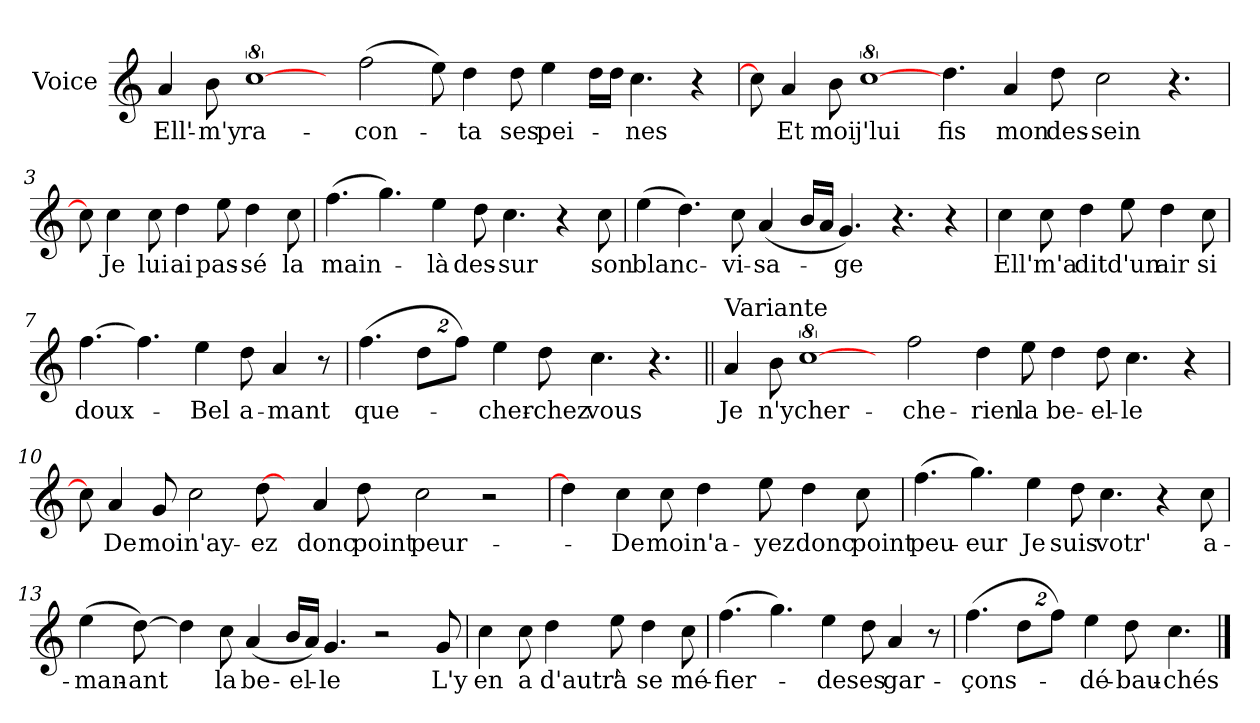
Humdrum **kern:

**kern	**text
*part1	*part1
*staff1	*staff1
*I"Voice	*
*I'V	*
*clefG2	*
*k[]	*
*C:	*
=1	=1
4a/	Ell'-
8b\	-m'y
[8%5cc\	ra-
8ryy	.
(>2ff\	-con-
8ee\)	.
4dd\	-ta
8dd\	ses
4ee\	pei-
16dd\LL	.
16dd\JJ	.
4.cc\	-nes
4r	.
=2	=2
8cc\]	.
4a/	Et
8b\	moi
[8%5cc\	j'lui
4.dd\	fis
4a/	mon
8dd\	des-
2cc\	-sein
4.r	.
!!LO:LB:g=z
=3	=3
8cc\]	.
4cc\	Je
8cc\	lui
4dd\	ai
8ee\	pas-
4dd\	-sé
8cc\	la
=4	=4
(>4.ff\	main-
4.gg\)	.
4ee\	-là
8dd\	des-
4.cc\	-sur
4r	.
8cc\	son
=5	=5
(>4ee\	blanc-
4.dd\)	.
8cc\	-vi-
(<4a/	-sa-
16b/LL	.
16a/JJ	.
4.g/)	-ge
4.r	.
4r	.
!!LO:LB:g=z
=6	=6
4cc\	Ell'
8cc\	m'a
4dd\	dit
8ee\	d'un
4dd\	air
8cc\	si
=7	=7
[4.ff\	doux-
4.ff\]	.
4ee\	-Bel
8dd\	a-
4a/	-mant
8r	.
=8	=8
(>4.ff\	que-
16%3dd\L	.
16%3ff\J)	.
4ee\	-cher-
8dd\	-chez
4.cc\	vous
4.r	.
!!LO:LB:g=z
=9||	=9||
!LO:TX:t=Variante	!
4a/	Je
8b\	n'y
[8%5cc\	cher-
8ryy	.
2ff\	-che-
4dd\	-rien
8ee\	la
4dd\	be-
8dd\	-el-
4.cc\	-le
4r	.
=10	=10
8cc\]	.
4a/	De
8g/	moi
2cc\	n'ay-
[8dd\	-ez
8ryy	.
4a/	donc
8dd\	point
2cc\	peur-
2r	.
!!LO:LB:g=z
=11	=11
*^	*
4dd\]	48ryy	.
.	192ryy	.
*MM135	*	*
.	3%2ryy	.
4cc\	.	-De
8cc\	.	moi
4dd\	.	n'a-
.	6ryy	.
.	12ryy	.
8ee\	.	-yez
.	24ryy	.
.	96.ryy	.
4dd\	4.ryy	donc
8cc\	.	point
*v	*v	*
=12	=12
(>4.ff\	peu-
4.gg\)	-eur
4ee\	Je
8dd\	suis
4.cc\	votr'
4r	.
8cc\	a-
=13	=13
(>4ee\	-man-
[8dd\)	-ant
4dd\]	.
8cc\	la
(<4a/	be-
16b/LL	.
16a/JJ)	-el-
4.g/	-le
2r	.
8g/	L'y
!!LO:LB:g=z
=14	=14
4cc\	en
8cc\	a
4dd\	d'autr'
8ee\	à
4dd\	se
8cc\	mé-
=15	=15
(>4.ff\	-fier-
4.gg\)	.
4ee\	-de
8dd\	ses
4a/	gar-
8r	.
=16	=16
(>4.ff\	-çons-
16%3dd\L	.
16%3ff\J)	.
4ee\	-dé-
8dd\	-bau-
4.cc\	-chés
==	==
*-	*-
